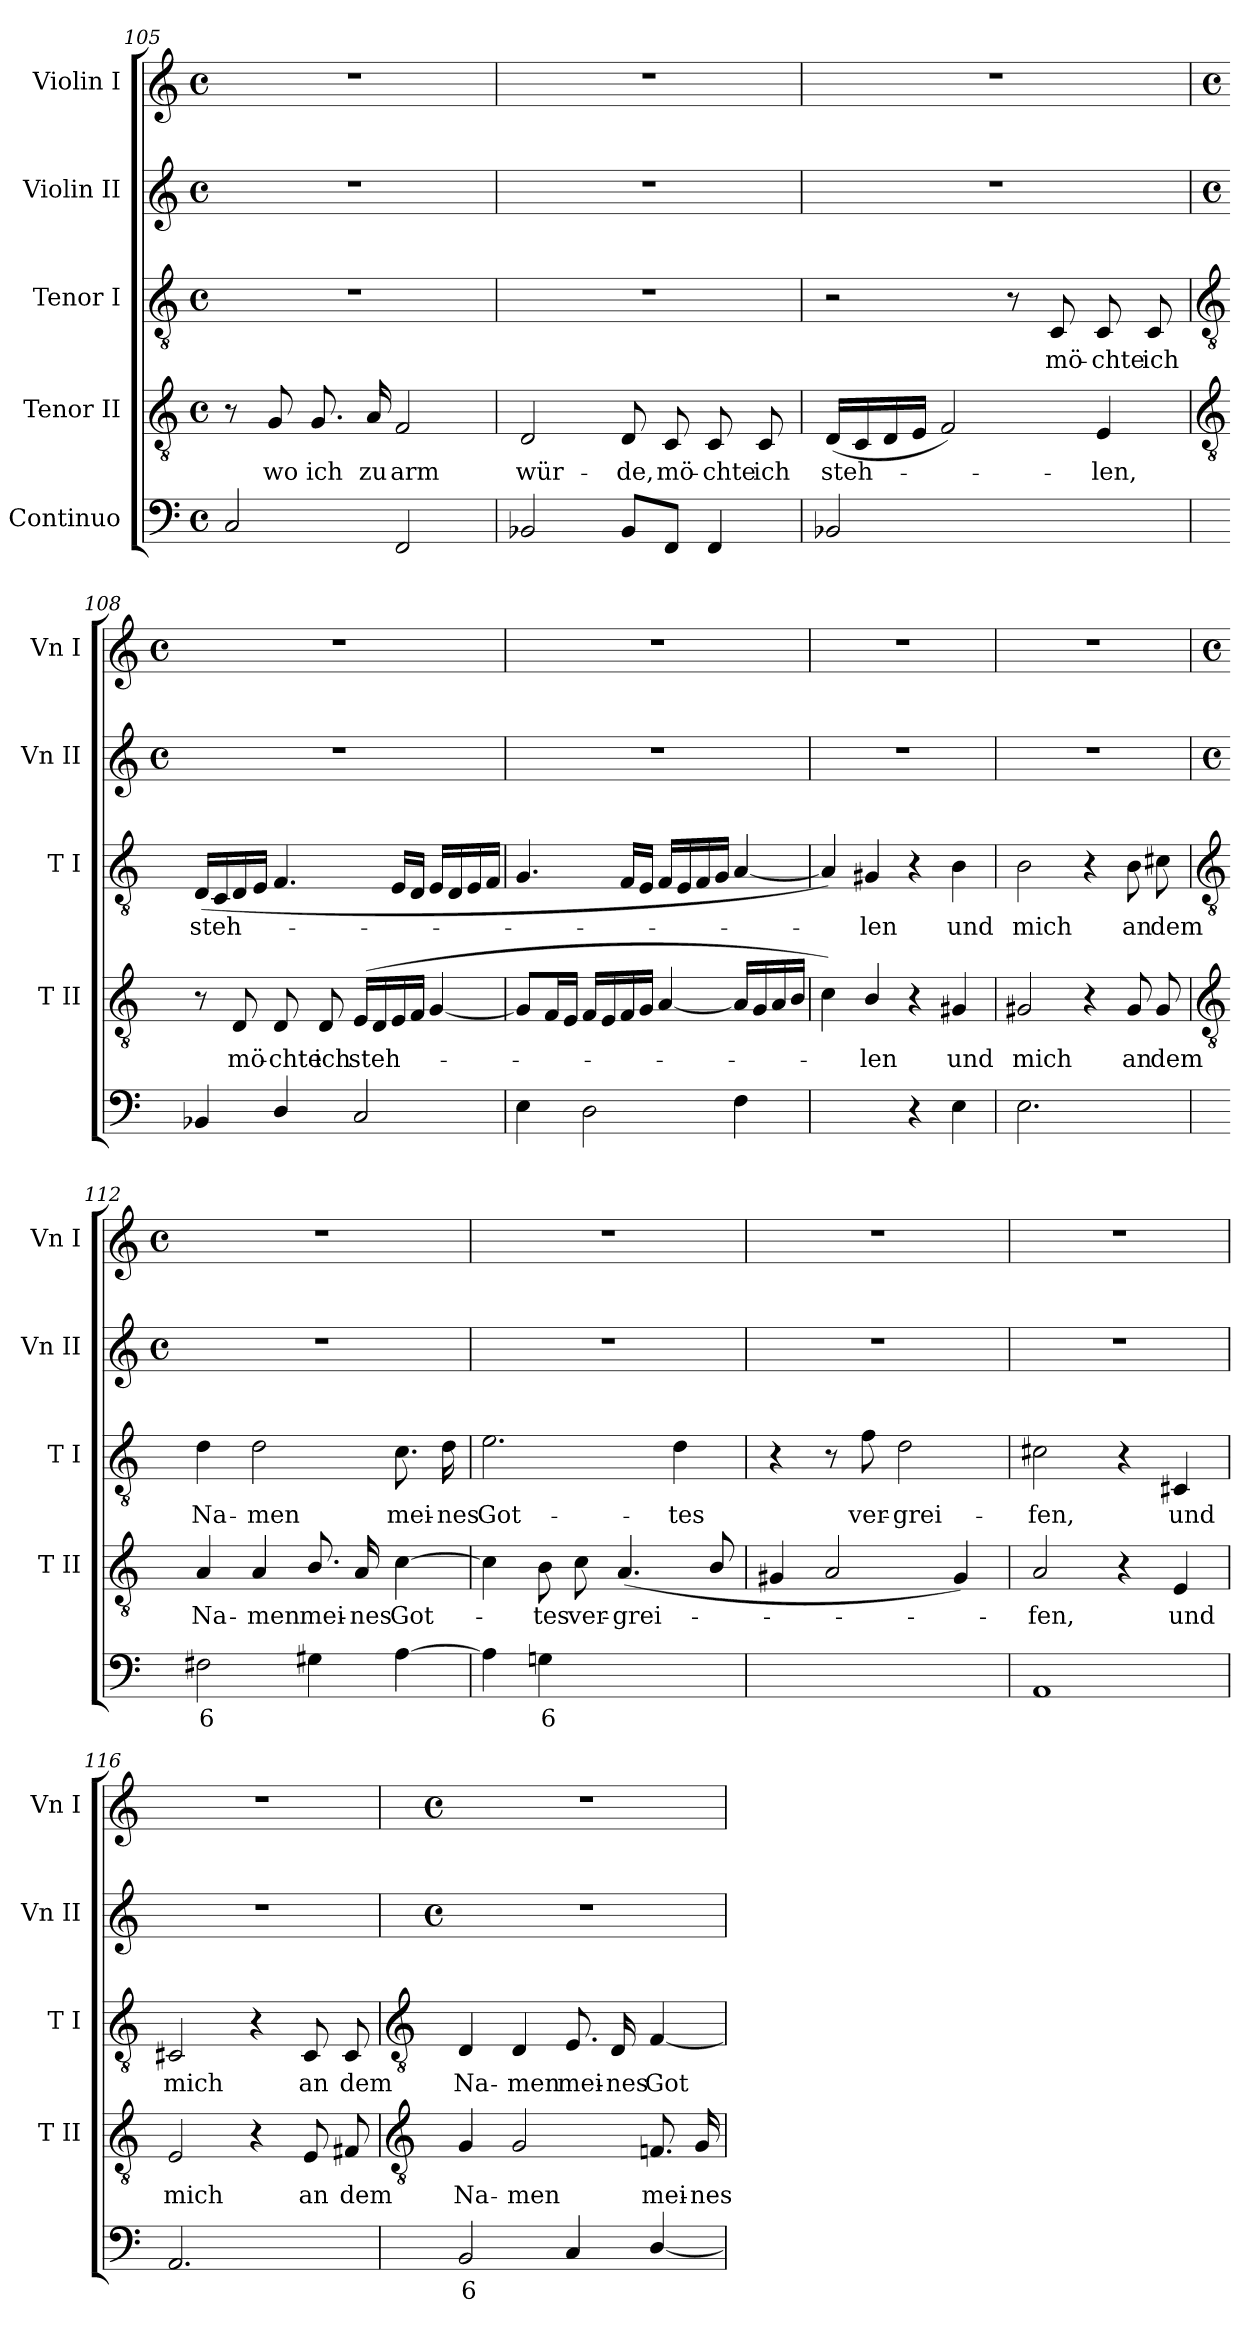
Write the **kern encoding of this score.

**kern	**text	**text	**kern	**text	**kern	**text	**kern	**kern
*part5	*part5	*part5	*part4	*part4	*part3	*part3	*part2	*part1
*staff5	*staff5	*staff5	*staff4	*staff4	*staff3	*staff3	*staff2	*staff1
*I"Continuo	*	*	*I"Tenor II	*	*I"Tenor I	*	*I"Violin II	*I"Violin I
*	*	*	*I'T II	*	*I'T I	*	*I'Vn II	*I'Vn I
*clefF4	*	*	*clefGv2	*	*clefGv2	*	*clefG2	*clefG2
*k[]	*	*	*k[]	*	*k[]	*	*k[]	*k[]
*C:	*	*	*C:	*	*C:	*	*C:	*C:
*M4/4	*	*	*M4/4	*	*M4/4	*	*M4/4	*M4/4
*met(c)	*	*	*met(c)	*	*met(c)	*	*met(c)	*met(c)
=105	=105	=105	=105	=105	=105	=105	=105	=105
2C	.	.	8r	.	1r	.	1r	1r
!	!	!	!	!LO:LY:b	!	!	!	!
.	.	.	8G	wo	.	.	.	.
!	!	!	!	!LO:LY:b	!	!	!	!
.	.	.	8.G	ich	.	.	.	.
!	!	!	!	!LO:LY:b	!	!	!	!
.	.	.	16A	zu	.	.	.	.
!	!	!	!	!LO:LY:b	!	!	!	!
2FF	.	.	2F	arm	.	.	.	.
=106	=106	=106	=106	=106	=106	=106	=106	=106
!	!	!	!	!LO:LY:b	!	!	!	!
2BB-X	.	.	2D	wür-	1r	.	1r	1r
!	!	!	!	!LO:LY:b	!	!	!	!
8BB-L	.	.	8D	-de,	.	.	.	.
!	!	!	!	!LO:LY:b	!	!	!	!
8FFJ	.	.	8C	mö-	.	.	.	.
!	!	!	!	!LO:LY:b	!	!	!	!
4FF	.	.	8C	-chte	.	.	.	.
!	!	!	!	!LO:LY:b	!	!	!	!
.	.	.	8C	ich	.	.	.	.
=107	=107	=107	=107	=107	=107	=107	=107	=107
!	!	!	!	!LO:LY:b	!	!	!	!
2BB-X	.	.	(<16DLL	steh-	2r	.	1r	1r
.	.	.	16C	.	.	.	.	.
.	.	.	16D	.	.	.	.	.
.	.	.	16EJJ	.	.	.	.	.
.	.	.	2F)	.	.	.	.	.
!	!LO:LY:b	!	!	!	!	!	!	!
[4Cyy	4	.	.	.	8r	.	.	.
!	!	!	!	!	!	!LO:LY:b	!	!
.	.	.	.	.	8C	mö-	.	.
!	!LO:LY:b	!	!	!LO:LY:b	!	!LO:LY:b	!	!
4Cyy]	3	.	4E	len,	8C	-chte	.	.
!	!	!	!	!	!	!LO:LY:b	!	!
.	.	.	.	.	8C	ich	.	.
!!LO:LB:g=z
=108	=108	=108	=108	=108	=108	=108	=108	=108
*	*	*	*clefGv2	*	*clefGv2	*	*	*
*	*	*	*	*	*	*	*M4/4	*M4/4
*	*	*	*	*	*	*	*met(c)	*met(c)
!	!	!	!	!	!	!LO:LY:b	!	!
4BB-X	.	.	8r	.	(<16DLL	steh-	1r	1r
.	.	.	.	.	16C	.	.	.
!	!	!	!	!LO:LY:b	!	!	!	!
.	.	.	8D	mö-	16D	.	.	.
.	.	.	.	.	16EJJ	.	.	.
!	!	!	!	!LO:LY:b	!	!	!	!
4D/	.	.	8D	-chte	4.F	.	.	.
!	!	!	!	!LO:LY:b	!	!	!	!
.	.	.	8D	ich	.	.	.	.
!	!	!	!	!LO:LY:b	!	!	!	!
2C	.	.	(<16ELL	steh-	.	.	.	.
.	.	.	16D	.	.	.	.	.
.	.	.	16E	.	16ELL	.	.	.
.	.	.	16FJJ	.	16DJJ	.	.	.
.	.	.	[4G	.	16ELL	.	.	.
.	.	.	.	.	16D	.	.	.
.	.	.	.	.	16E	.	.	.
.	.	.	.	.	16FJJ	.	.	.
=109	=109	=109	=109	=109	=109	=109	=109	=109
4E	.	.	8GL]	.	4.G	.	1r	1r
.	.	.	16FL	.	.	.	.	.
.	.	.	16EJJ	.	.	.	.	.
2D	.	.	16FLL	.	.	.	.	.
.	.	.	16E	.	.	.	.	.
.	.	.	16F	.	16FLL	.	.	.
.	.	.	16GJJ	.	16EJJ	.	.	.
.	.	.	[4A	.	16FLL	.	.	.
.	.	.	.	.	16E	.	.	.
.	.	.	.	.	16F	.	.	.
.	.	.	.	.	16GJJ	.	.	.
4F	.	.	16ALL]	.	[4A	.	.	.
.	.	.	16G	.	.	.	.	.
.	.	.	16A	.	.	.	.	.
.	.	.	16BJJ	.	.	.	.	.
=110	=110	=110	=110	=110	=110	=110	=110	=110
!	!LO:LY:b	!LO:LY:b	!	!	!	!	!	!
[4Eyy	6	4	4c)	.	4A])	.	1r	1r
!	!LO:LY:b	!	!	!LO:LY:b	!	!LO:LY:b	!	!
4Eyy]	5	.	4B/	len	4G#X	len	.	.
4r	.	.	4r	.	4r	.	.	.
!	!	!	!	!LO:LY:b	!	!LO:LY:b	!	!
4E	.	.	4G#X	und	4B	und	.	.
=111	=111	=111	=111	=111	=111	=111	=111	=111
!	!	!	!	!LO:LY:b	!	!LO:LY:b	!	!
2.E	.	.	2G#X	mich	2B	mich	1r	1r
.	.	.	4r	.	4r	.	.	.
!	!LO:LY:b	!	!	!LO:LY:b	!	!LO:LY:b	!	!
[8Eyy	5	.	8G#	an	8B	an	.	.
!	!LO:LY:b	!	!	!LO:LY:b	!	!LO:LY:b	!	!
8Eyy]	6	.	8G#	dem	8c#X	dem	.	.
!!LO:LB:g=z
=112	=112	=112	=112	=112	=112	=112	=112	=112
*	*	*	*clefGv2	*	*clefGv2	*	*	*
*	*	*	*	*	*	*	*M4/4	*M4/4
*	*	*	*	*	*	*	*met(c)	*met(c)
!	!LO:LY:b	!	!	!LO:LY:b	!	!LO:LY:b	!	!
2F#X	6	.	4A	Na-	4d	Na-	1r	1r
!	!	!	!	!LO:LY:b	!	!LO:LY:b	!	!
.	.	.	4A	-men	2d	-men	.	.
!	!	!	!	!LO:LY:b	!	!	!	!
4G#X	.	.	8.B/	mei-	.	.	.	.
!	!	!	!	!LO:LY:b	!	!	!	!
.	.	.	16A	-nes	.	.	.	.
!	!	!	!	!LO:LY:b	!	!LO:LY:b	!	!
[4A	.	.	[4c	Got-	8.c	mei-	.	.
!	!	!	!	!	!	!LO:LY:b	!	!
.	.	.	.	.	16d	-nes	.	.
=113	=113	=113	=113	=113	=113	=113	=113	=113
!	!	!	!	!	!	!LO:LY:b	!	!
4A]	.	.	4c]	.	2.e	Got-	1r	1r
!	!LO:LY:b	!	!	!LO:LY:b	!	!	!	!
4Gn	6	.	8B	tes	.	.	.	.
!	!	!	!	!LO:LY:b	!	!	!	!
.	.	.	8c	ver-	.	.	.	.
!	!LO:LY:b	!	!	!LO:LY:b	!	!	!	!
[4Fnyy	7	.	(<4.A	-grei-	.	.	.	.
!	!LO:LY:b	!	!	!	!	!LO:LY:b	!	!
4Fyy]	6	.	.	.	4d	-tes	.	.
.	.	.	8B/	.	.	.	.	.
=114	=114	=114	=114	=114	=114	=114	=114	=114
!	!LO:LY:b	!	!	!	!	!	!	!
[2Eyy	8	.	4G#X	.	4r	.	1r	1r
.	.	.	2A	.	8r	.	.	.
!	!	!	!	!	!	!LO:LY:b	!	!
.	.	.	.	.	8f	ver-	.	.
!	!LO:LY:b	!	!	!	!	!LO:LY:b	!	!
2Eyy]	7	.	.	.	2d	-grei-	.	.
.	.	.	4G#)	.	.	.	.	.
=115	=115	=115	=115	=115	=115	=115	=115	=115
!	!	!	!	!LO:LY:b	!	!LO:LY:b	!	!
1AA	.	.	2A	fen,	2c#X	-fen,	1r	1r
.	.	.	4r	.	4r	.	.	.
!	!	!	!	!LO:LY:b	!	!LO:LY:b	!	!
.	.	.	4E	und	4C#X	und	.	.
=116	=116	=116	=116	=116	=116	=116	=116	=116
!	!	!	!	!LO:LY:b	!	!LO:LY:b	!	!
2.AA	.	.	2E	mich	2C#X	mich	1r	1r
.	.	.	4r	.	4r	.	.	.
!	!LO:LY:b	!	!	!LO:LY:b	!	!LO:LY:b	!	!
[8AAyy	5	.	8E	an	8C#	an	.	.
!	!LO:LY:b	!	!	!LO:LY:b	!	!LO:LY:b	!	!
8AAyy]	6	.	8F#X	dem	8C#	dem	.	.
!!LO:LB:g=z
=117	=117	=117	=117	=117	=117	=117	=117	=117
*	*	*	*clefGv2	*	*clefGv2	*	*	*
*	*	*	*	*	*	*	*k[]	*k[]
*	*	*	*	*	*	*	*C:	*C:
*	*	*	*	*	*	*	*M4/4	*M4/4
*	*	*	*	*	*	*	*met(c)	*met(c)
!	!LO:LY:b	!	!	!LO:LY:b	!	!LO:LY:b	!	!
2BB	6	.	4G	Na-	4D	Na-	1r	1r
!	!	!	!	!LO:LY:b	!	!LO:LY:b	!	!
.	.	.	2G	-men	4D	-men	.	.
!	!	!	!	!	!	!LO:LY:b	!	!
4C	.	.	.	.	8.E	mei-	.	.
!	!	!	!	!	!	!LO:LY:b	!	!
.	.	.	.	.	16D	-nes	.	.
!	!	!	!	!LO:LY:b	!	!LO:LY:b	!	!
[4D/	.	.	8.Fn	mei-	[4F	Got-	.	.
!	!	!	!	!LO:LY:b	!	!	!	!
.	.	.	16G	-nes	.	.	.	.
=	=	=	=	=	=	=	=	=
*-	*-	*-	*-	*-	*-	*-	*-	*-
